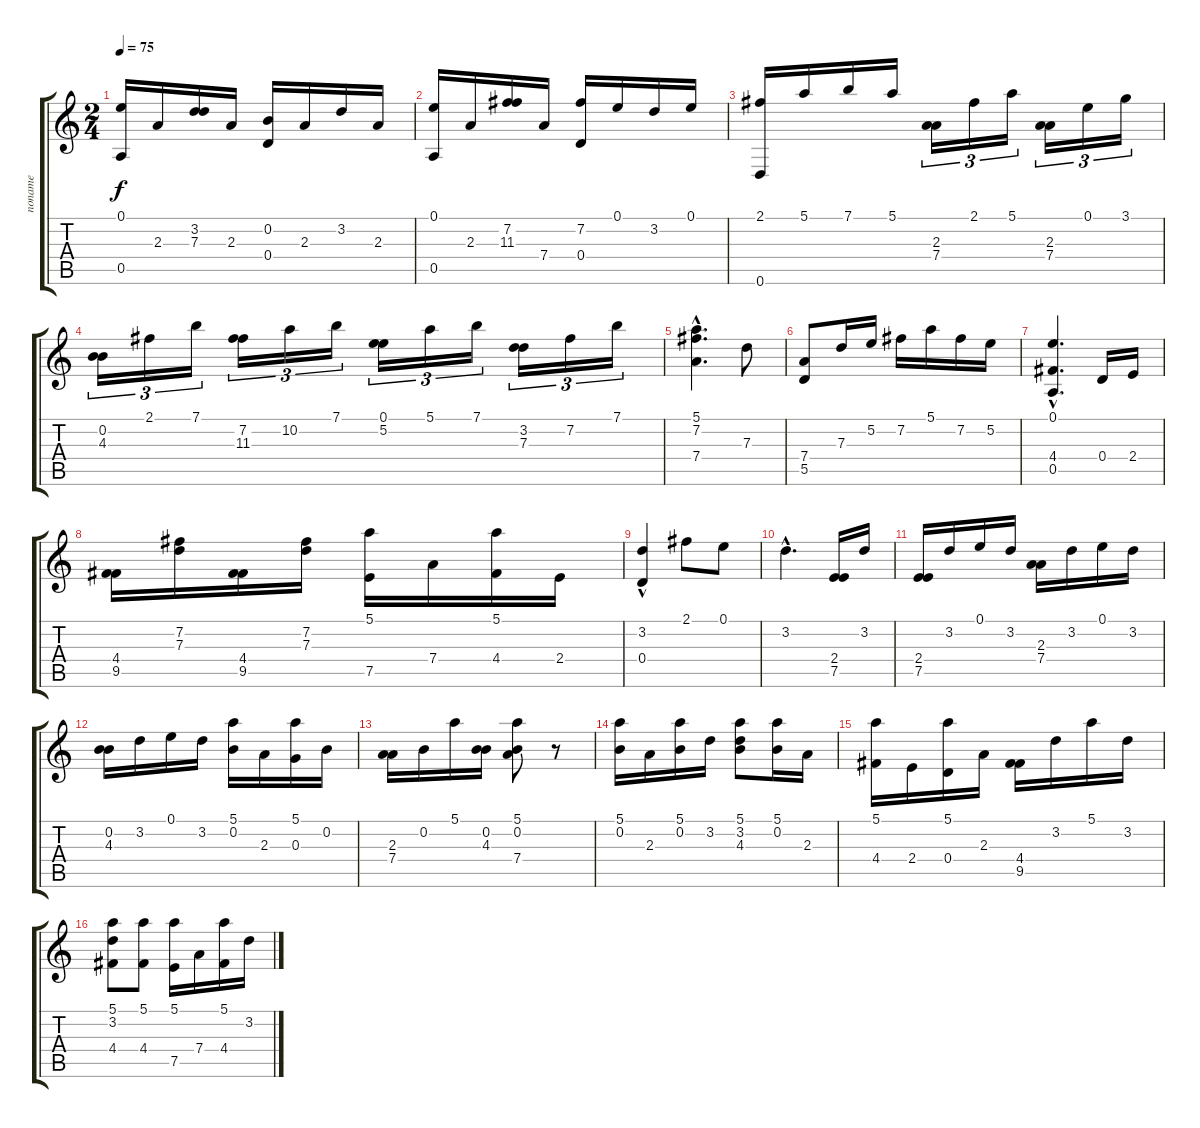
\track ("noname" "noname") {instrument acousticguitarnylon}
\staff {score tabs}
\tuning (E4 B3 G3 D3 A2 D2) {hide}
\ts (2 4)
\tempo 75
\clef g2
\ks c
(0.1 0.5).16{dy f} 2.3.16 (3.2 7.3).16 2.3.16 (0.2 0.4).16 2.3.16 3.2.16 2.3.16 |
(0.1 0.5).16 2.3.16 (7.2 11.3).16 7.4.16 (7.2 0.4).16 0.1.16 3.2.16 0.1.16 |
(2.1 0.6).16 5.1.16 7.1.16 5.1.16 (2.3 7.4).16{tu (3 2)} 2.1.16{tu (3 2)} 5.1.16{tu (3 2)} (2.3 7.4).16{tu (3 2)} 0.1.16{tu (3 2)} 3.1.16{tu (3 2)} |
(0.2 4.3).16{tu (3 2)} 2.1.16{tu (3 2)} 7.1.16{tu (3 2)} (7.2 11.3).16{tu (3 2)} 10.2.16{tu (3 2)} 7.1.16{tu (3 2)} (0.1 5.2).16{tu (3 2)} 5.1.16{tu (3 2)} 7.1.16{tu (3 2)} (3.2 7.3).16{tu (3 2)} 7.2.16{tu (3 2)} 7.1.16{tu (3 2)} |
(5.1{hac} 7.2{hac} 7.4{hac}).4{d} 7.3.8 |
(7.4 5.5).8 7.3.16 5.2.16 7.2.16 5.1.16 7.2.16 5.2.16 |
(0.1{hac} 4.4{hac} 0.5).4{d} 0.4.16 2.4.16 |
(4.4 9.5).16 (7.2 7.3).16 (4.4 9.5).16 (7.2 7.3).16 (5.1 7.5).16 7.4.16 (5.1 4.4).16 2.4.16 |
(3.2 0.4{hac}).4 2.1.8 0.1.8 |
3.2{hac}.4{d} (2.4 7.5).16 3.2.16 |
(2.4 7.5).16 3.2.16 0.1.16 3.2.16 (2.3 7.4).16 3.2.16 0.1.16 3.2.16 |
(0.2 4.3).16 3.2.16 0.1.16 3.2.16 (5.1 0.2).16 2.3.16 (5.1 0.3).16 0.2.16 |
(2.3 7.4).16 0.2.16 5.1.16 (0.2 4.3).16 (5.1 0.2 7.4).8 r.8 |
(5.1 0.2).16 2.3.16 (5.1 0.2).16 3.2.16 (5.1 3.2 4.3).8 (5.1 0.2).16 2.3.16 |
(5.1 4.4).16 2.4.16 (5.1 0.4).16 2.3.16 (4.4 9.5).16 3.2.16 5.1.16 3.2.16 |
(5.1 3.2 4.4).8 (5.1 4.4).8 (5.1 7.5).16 7.4.16 (5.1 4.4).16 3.2.16
